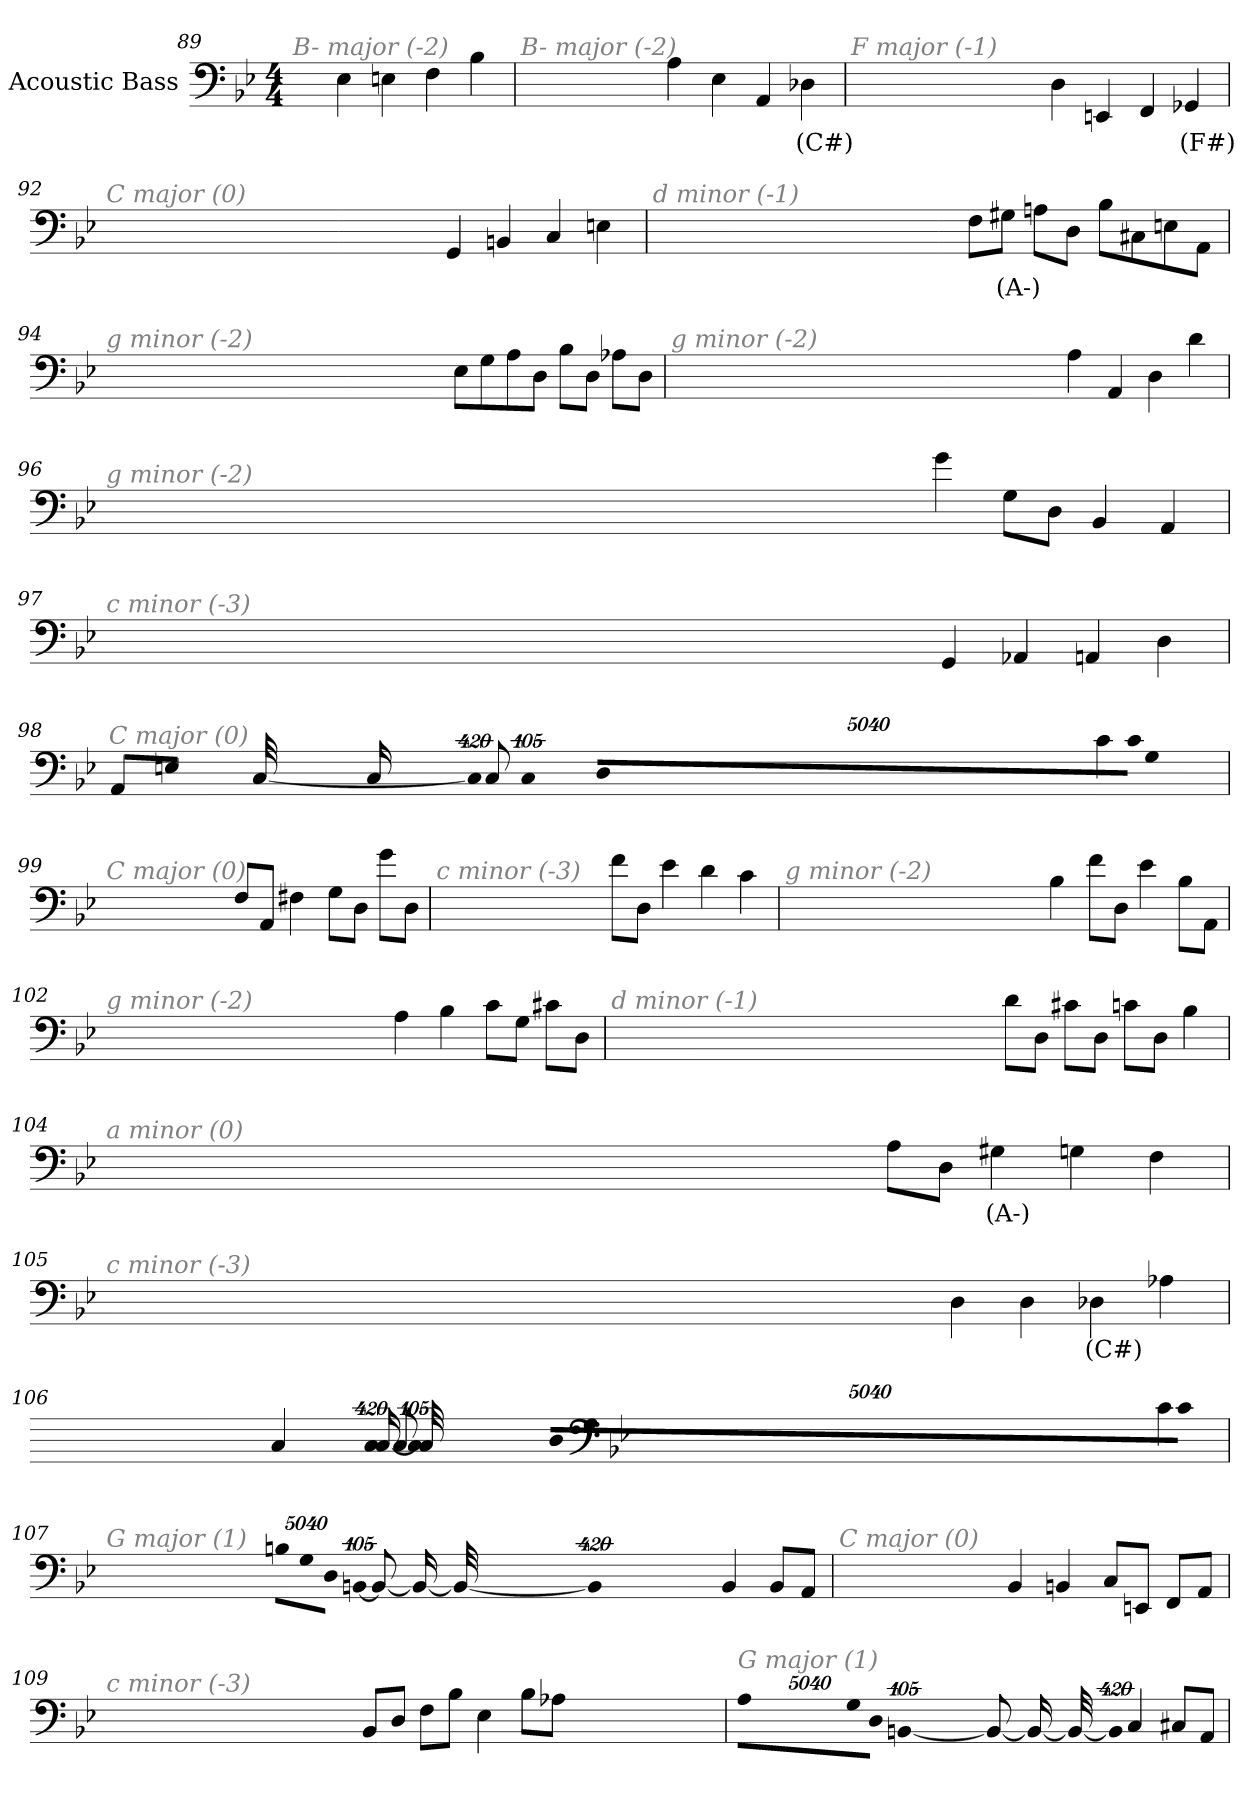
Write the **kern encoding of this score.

**kern	**text
*part1	*part1
*staff1	*staff1
*I"Acoustic Bass	*
*clefF4	*
*ITrd7c12	*
*k[b-e-]	*
*B-:	*
*M4/4	*
=89	=89
!LO:TX:i:color=#808080:t=B- major (-2)	!
4EE-	.
4EEn	.
4FF	.
4BB-	.
=90	=90
!LO:TX:i:color=#808080:t=B- major (-2)	!
4AA	.
4EE-	.
4AAA	.
4DD-Xi	(C#)
=91	=91
!LO:TX:i:color=#808080:t=F major (-1)	!
4DD	.
4EEEn	.
4FFF	.
4GGG-Xi	(F#)
=92	=92
!LO:TX:i:color=#808080:t=C major (0)	!
4GGG	.
4BBBn	.
4CC	.
4EEn	.
=93	=93
!LO:TX:i:color=#808080:t=d minor (-1)	!
8FFL	.
8GG#XiJ	(A-)
8AAnL	.
8DDJ	.
8BB-L	.
8CC#X	.
8EEn	.
8AAAJ	.
=94	=94
!LO:TX:i:color=#808080:t=g minor (-2)	!
8EE-L	.
8GG	.
8AA	.
8DDJ	.
8BB-L	.
8DDJ	.
8AA-XL	.
8DDJ	.
=95	=95
!LO:TX:i:color=#808080:t=g minor (-2)	!
4AA	.
4AAA	.
4DD	.
4D	.
=96	=96
!LO:TX:i:color=#808080:t=g minor (-2)	!
4G	.
8GGL	.
8DDJ	.
4BBB-	.
4AAA	.
=97	=97
!LO:TX:i:color=#808080:t=c minor (-3)	!
4GGG	.
4AAA-X	.
4AAAn	.
4DD	.
=98	=98
!LO:TX:i:color=#808080:t=C major (0)	!
4C	.
!LO:N:vis=8	!
40320%3347CL	.
!LO:N:vis=8	!
40320%3347GG	.
!LO:N:vis=8	!
40320%3347DDJ	.
!LO:N:vis=1024	!
[13440%13CC	.
8CC_	.
16CC_	.
32CC_	.
!LO:N:vis=1024%31	!
13440%407CC]	.
8EEnL	.
8AAAJ	.
=99	=99
!LO:TX:i:color=#808080:t=C major (0)	!
8FFL	.
8AAAJ	.
4FF#X	.
8GGL	.
8DDJ	.
8GL	.
8DDJ	.
=100	=100
!LO:TX:i:color=#808080:t=c minor (-3)	!
8FL	.
8DDJ	.
4E-	.
4D	.
4C	.
=101	=101
!LO:TX:i:color=#808080:t=g minor (-2)	!
4BB-	.
8FL	.
8DDJ	.
4E-	.
8BB-L	.
8AAAJ	.
=102	=102
!LO:TX:i:color=#808080:t=g minor (-2)	!
4AA	.
4BB-	.
8CL	.
8GGJ	.
8C#XL	.
8DDJ	.
=103	=103
!LO:TX:i:color=#808080:t=d minor (-1)	!
8DL	.
8DDJ	.
8C#XL	.
8DDJ	.
8CnL	.
8DDJ	.
4BB-	.
=104	=104
!LO:TX:i:color=#808080:t=a minor (0)	!
8AAL	.
8DDJ	.
4GG#Xi	(A-)
4GG	.
4FF	.
=105	=105
!LO:TX:i:color=#808080:t=c minor (-3)	!
4DD	.
4DD	.
4DD-Xi	(C#)
4AA-X	.
=106	=106
!LO:TX:i:color=#808080:t=g minor (-2)	!
4C	.
!LO:N:vis=8	!
40320%3347CL	.
!LO:N:vis=8	!
40320%3347GG	.
!LO:N:vis=8	!
40320%3347DDJ	.
!LO:N:vis=1024	!
[13440%13CC	.
8CC_	.
16CC_	.
32CC_	.
!LO:N:vis=1024%31	!
13440%407CC]	.
4CC	.
=107	=107
!LO:TX:i:color=#808080:t=G major (1)	!
!LO:N:vis=8	!
40320%3347BBnL	.
!LO:N:vis=8	!
40320%3347GG	.
!LO:N:vis=8	!
40320%3347DDJ	.
!LO:N:vis=1024	!
[13440%13BBBn	.
8BBB_	.
16BBB_	.
32BBB_	.
!LO:N:vis=1024%31	!
13440%407BBB]	.
4BBB	.
8BBBL	.
8AAAJ	.
=108	=108
!LO:TX:i:color=#808080:t=C major (0)	!
4BBB-	.
4BBBn	.
8CCL	.
8EEEnJ	.
8FFFL	.
8AAAJ	.
=109	=109
!LO:TX:i:color=#808080:t=c minor (-3)	!
8BBB-L	.
8DDJ	.
8FFL	.
8BB-J	.
4EE-	.
8BB-L	.
8AA-XJ	.
=110	=110
!LO:TX:i:color=#808080:t=G major (1)	!
!LO:N:vis=8	!
40320%3347AAL	.
!LO:N:vis=8	!
40320%3347GG	.
!LO:N:vis=8	!
40320%3347DDJ	.
!LO:N:vis=1024	!
[13440%13BBBn	.
8BBB_	.
16BBB_	.
32BBB_	.
!LO:N:vis=1024%31	!
13440%407BBB]	.
4CC	.
8CC#XL	.
8AAAJ	.
=	=
*-	*-
